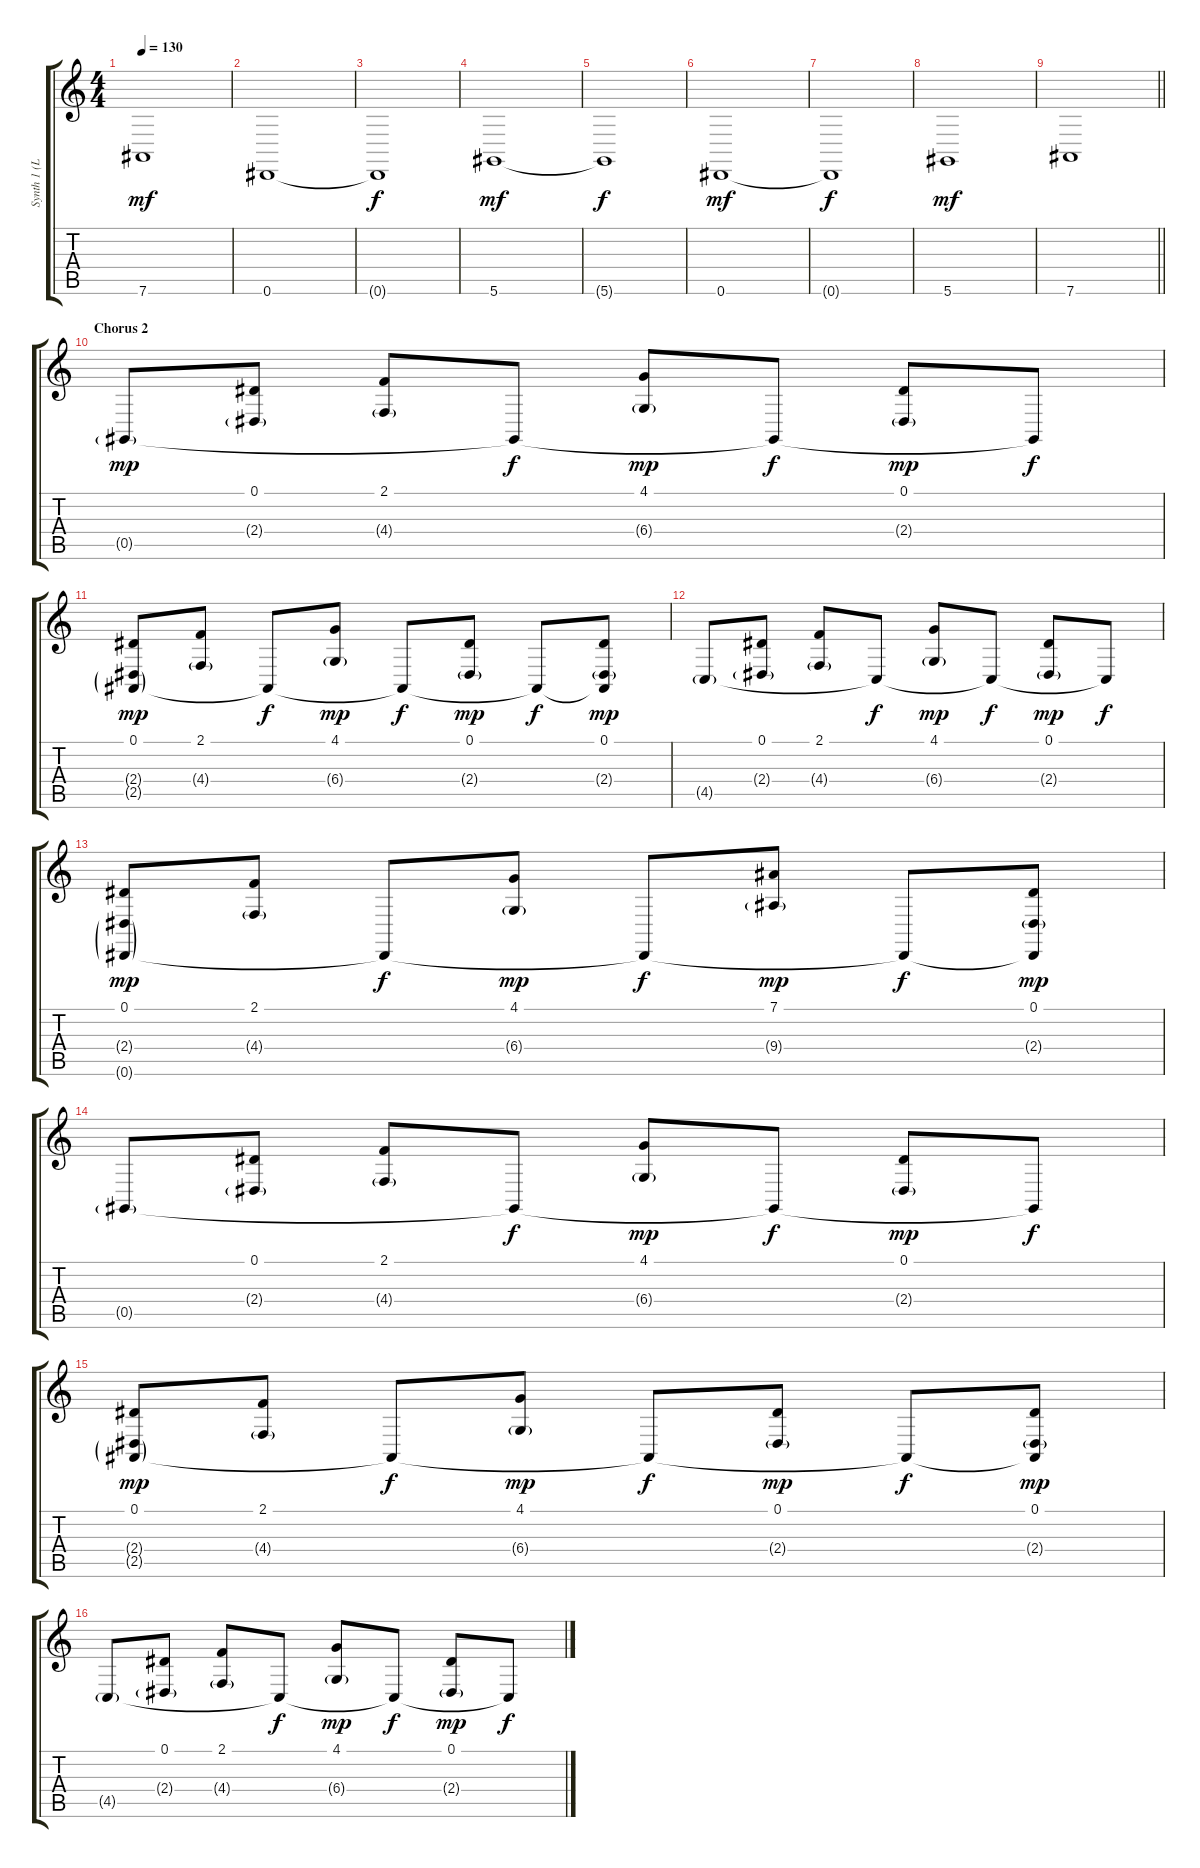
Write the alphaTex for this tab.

\track ("Synth 1 (Lead)" "Synth 1 (L") {instrument lead2sawtooth}
\staff {score tabs}
\tuning (Eb4 Bb3 Gb3 Db3 Ab2 Eb2) {hide}
\ts (4 4)
\tempo 130
\clef g2
\ks c
7.6.1{dy mf} |
0.6.1 |
0.6{t}.1{dy f} |
5.6.1{dy mf} |
5.6{t}.1{dy f} |
0.6.1{dy mf} |
0.6{t}.1{dy f} |
5.6.1{dy mf} |
\barLineRight lightlight
7.6.1 |
\section ("" "Chorus 2")
0.5{g}.8{dy mp volume 13} (0.1 2.4{g}).8 (2.1 4.4{g}).8 0.5{t}.8{dy f} (4.1 6.4{g}).8{dy mp} 0.5{t}.8{dy f} (0.1 2.4{g}).8{dy mp} 0.5{t}.8{dy f} |
(0.1 2.4{g} 2.5{g}).8{dy mp} (2.1 4.4{g}).8 2.5{t}.8{dy f} (4.1 6.4{g}).8{dy mp} 2.5{t}.8{dy f} (0.1 2.4{g}).8{dy mp} 2.5{t}.8{dy f} (0.1 2.4{g} 2.5{t}).8{dy mp} |
4.5{g}.8 (0.1 2.4{g}).8 (2.1 4.4{g}).8 4.5{t}.8{dy f} (4.1 6.4{g}).8{dy mp} 4.5{t}.8{dy f} (0.1 2.4{g}).8{dy mp} 4.5{t}.8{dy f} |
(0.1 2.4{g} 0.6{g}).8{dy mp} (2.1 4.4{g}).8 0.6{t}.8{dy f} (4.1 6.4{g}).8{dy mp} 0.6{t}.8{dy f} (7.1 9.4{g}).8{dy mp} 0.6{t}.8{dy f} (0.1 2.4{g} 0.6{t}).8{dy mp} |
0.5{g}.8 (0.1 2.4{g}).8 (2.1 4.4{g}).8 0.5{t}.8{dy f} (4.1 6.4{g}).8{dy mp} 0.5{t}.8{dy f} (0.1 2.4{g}).8{dy mp} 0.5{t}.8{dy f} |
(0.1 2.4{g} 2.5{g}).8{dy mp} (2.1 4.4{g}).8 2.5{t}.8{dy f} (4.1 6.4{g}).8{dy mp} 2.5{t}.8{dy f} (0.1 2.4{g}).8{dy mp} 2.5{t}.8{dy f} (0.1 2.4{g} 2.5{t}).8{dy mp} |
4.5{g}.8 (0.1 2.4{g}).8 (2.1 4.4{g}).8 4.5{t}.8{dy f} (4.1 6.4{g}).8{dy mp} 4.5{t}.8{dy f} (0.1 2.4{g}).8{dy mp} 4.5{t}.8{dy f}
